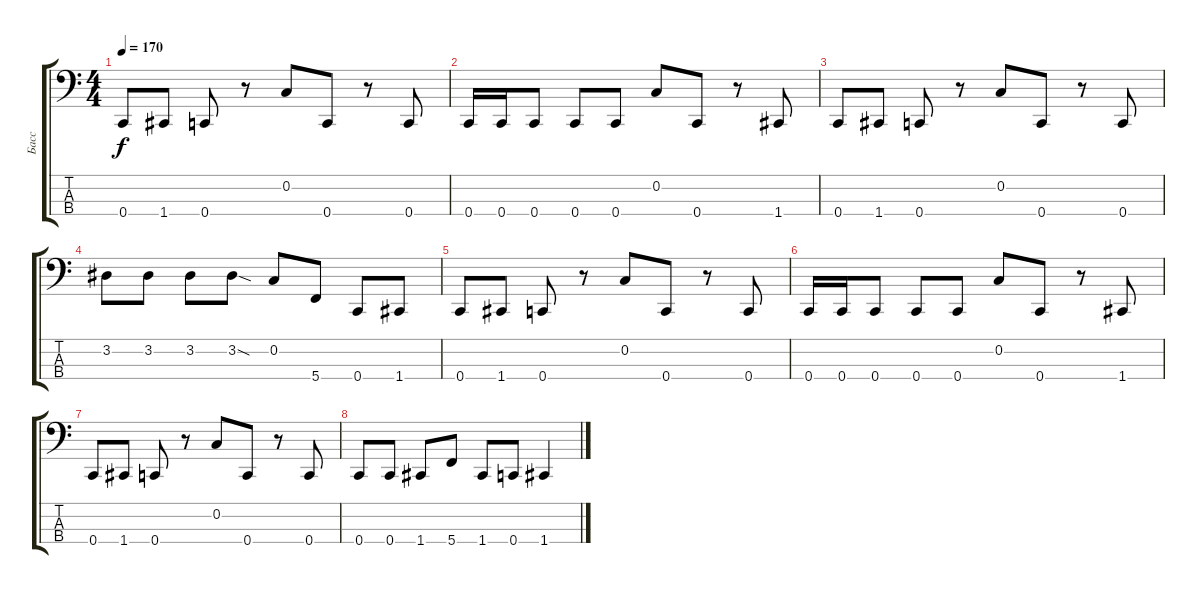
\track ("Басс" "Басс") {instrument electricbassfinger}
\staff {score tabs}
\tuning (F2 C2 G1 C1) {hide}
\ts (4 4)
\tempo 170
\clef f4
\ks c
0.4.8{dy f} 1.4.8 0.4.8 r.8 0.2.8 0.4.8 r.8 0.4.8 |
0.4.16 0.4.16 0.4.8 0.4.8 0.4.8 0.2.8 0.4.8 r.8 1.4.8 |
0.4.8 1.4.8 0.4.8 r.8 0.2.8 0.4.8 r.8 0.4.8 |
3.2.8 3.2.8 3.2.8 3.2{sod}.8 0.2.8 5.4.8 0.4.8 1.4.8 |
0.4.8 1.4.8 0.4.8 r.8 0.2.8 0.4.8 r.8 0.4.8 |
0.4.16 0.4.16 0.4.8 0.4.8 0.4.8 0.2.8 0.4.8 r.8 1.4.8 |
0.4.8 1.4.8 0.4.8 r.8 0.2.8 0.4.8 r.8 0.4.8 |
0.4.8 0.4.8 1.4.8 5.4.8 1.4.8 0.4.8 1.4.4
